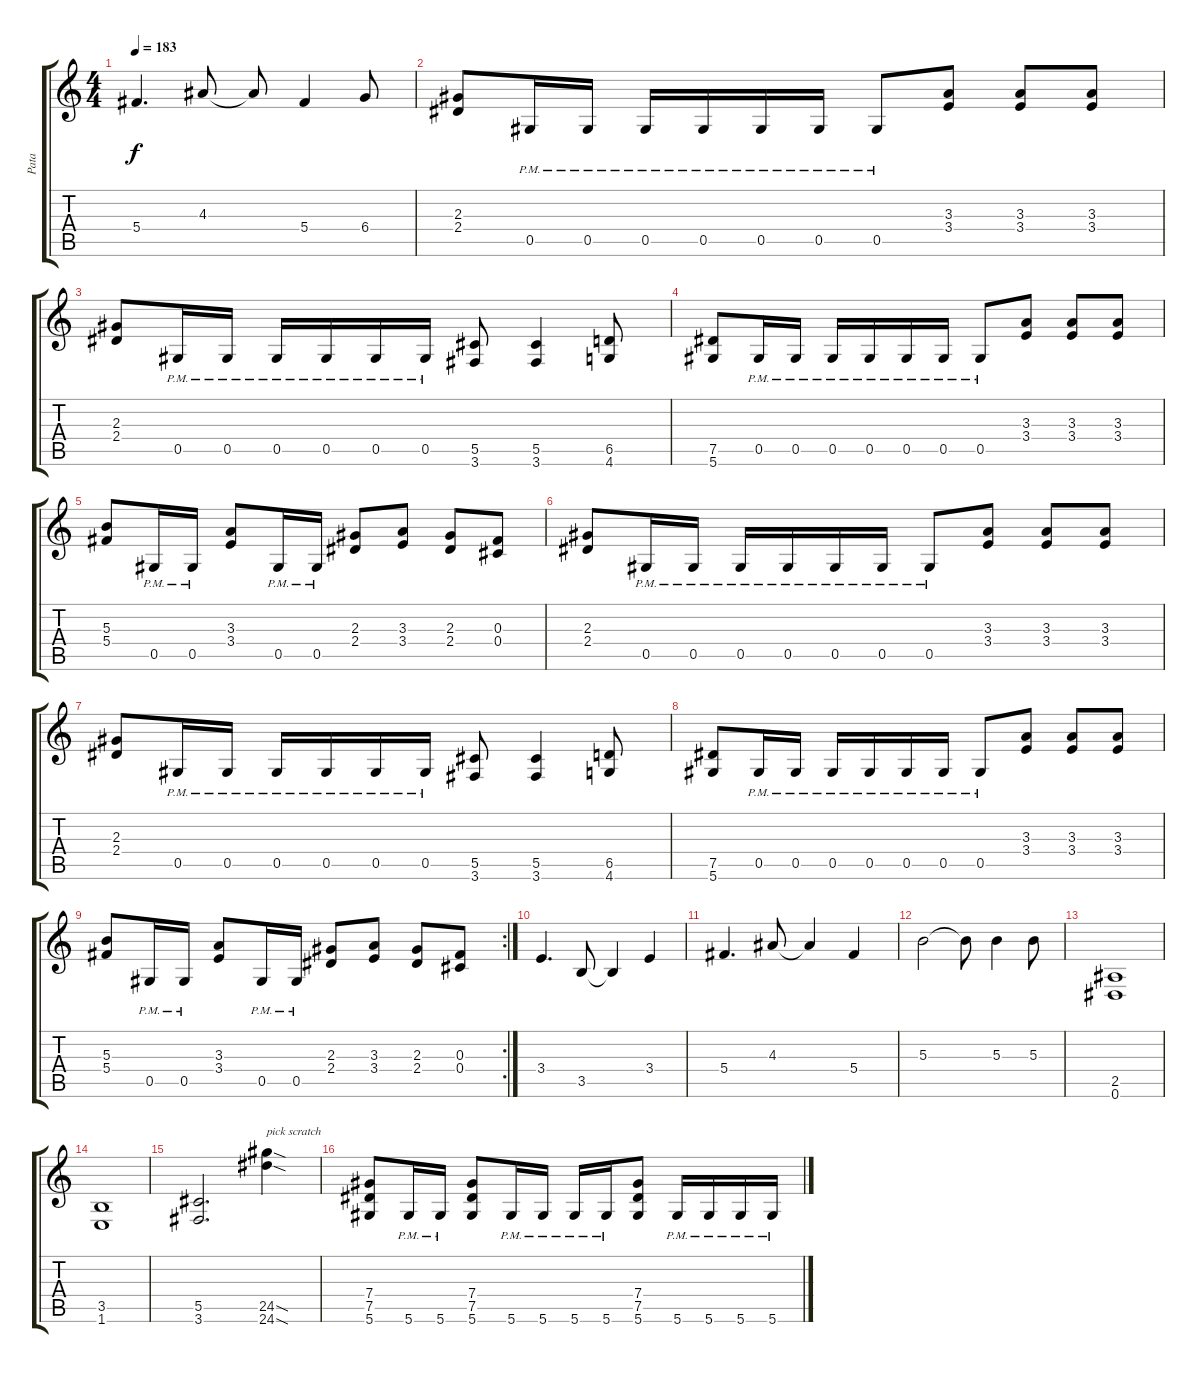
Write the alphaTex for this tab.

\track ("Pata" "Pata") {instrument distortionguitar}
\staff {score tabs}
\tuning (Eb4 Bb3 Gb3 Db3 Ab2 Eb2) {hide}
\ts (4 4)
\tempo 183
\clef g2
\ks c
5.4.4{d dy f} 4.3.8 4.3{t}.8 5.4.4 6.4.8 |
(2.3 2.4).8 0.5{pm}.16 0.5{pm}.16 0.5{pm}.16 0.5{pm}.16 0.5{pm}.16 0.5{pm}.16 0.5{pm}.8 (3.3 3.4).8 (3.3 3.4).8 (3.3 3.4).8 |
(2.3 2.4).8 0.5{pm}.16 0.5{pm}.16 0.5{pm}.16 0.5{pm}.16 0.5{pm}.16 0.5{pm}.16 (5.5 3.6).8 (5.5 3.6).4 (6.5 4.6).8 |
(7.5 5.6).8 0.5{pm}.16 0.5{pm}.16 0.5{pm}.16 0.5{pm}.16 0.5{pm}.16 0.5{pm}.16 0.5{pm}.8 (3.3 3.4).8 (3.3 3.4).8 (3.3 3.4).8 |
(5.3 5.4).8 0.5{pm}.16 0.5{pm}.16 (3.3 3.4).8 0.5{pm}.16 0.5{pm}.16 (2.3 2.4).8 (3.3 3.4).8 (2.3 2.4).8 (0.3 0.4).8 |
(2.3 2.4).8 0.5{pm}.16 0.5{pm}.16 0.5{pm}.16 0.5{pm}.16 0.5{pm}.16 0.5{pm}.16 0.5{pm}.8 (3.3 3.4).8 (3.3 3.4).8 (3.3 3.4).8 |
(2.3 2.4).8 0.5{pm}.16 0.5{pm}.16 0.5{pm}.16 0.5{pm}.16 0.5{pm}.16 0.5{pm}.16 (5.5 3.6).8 (5.5 3.6).4 (6.5 4.6).8 |
(7.5 5.6).8 0.5{pm}.16 0.5{pm}.16 0.5{pm}.16 0.5{pm}.16 0.5{pm}.16 0.5{pm}.16 0.5{pm}.8 (3.3 3.4).8 (3.3 3.4).8 (3.3 3.4).8 |
\rc 2
(5.3 5.4).8 0.5{pm}.16 0.5{pm}.16 (3.3 3.4).8 0.5{pm}.16 0.5{pm}.16 (2.3 2.4).8 (3.3 3.4).8 (2.3 2.4).8 (0.3 0.4).8 |
3.4.4{d} 3.5.8 3.5{t}.4 3.4.4 |
5.4.4{d} 4.3.8 4.3{t}.4 5.4.4 |
5.3.2 5.3{t}.8 5.3.4 5.3.8 |
(2.5 0.6).1 |
(3.5 1.6).1 |
(5.5 3.6).2{d} (24.5{sod} 24.6{sod}).4{txt "pick scratch"} |
(7.4 7.5 5.6).8 5.6{pm}.16 5.6{pm}.16 (7.4 7.5 5.6).8 5.6{pm}.16 5.6{pm}.16 5.6{pm}.16 5.6{pm}.16 (7.4 7.5 5.6).8 5.6{pm}.16 5.6{pm}.16 5.6{pm}.16 5.6{pm}.16
